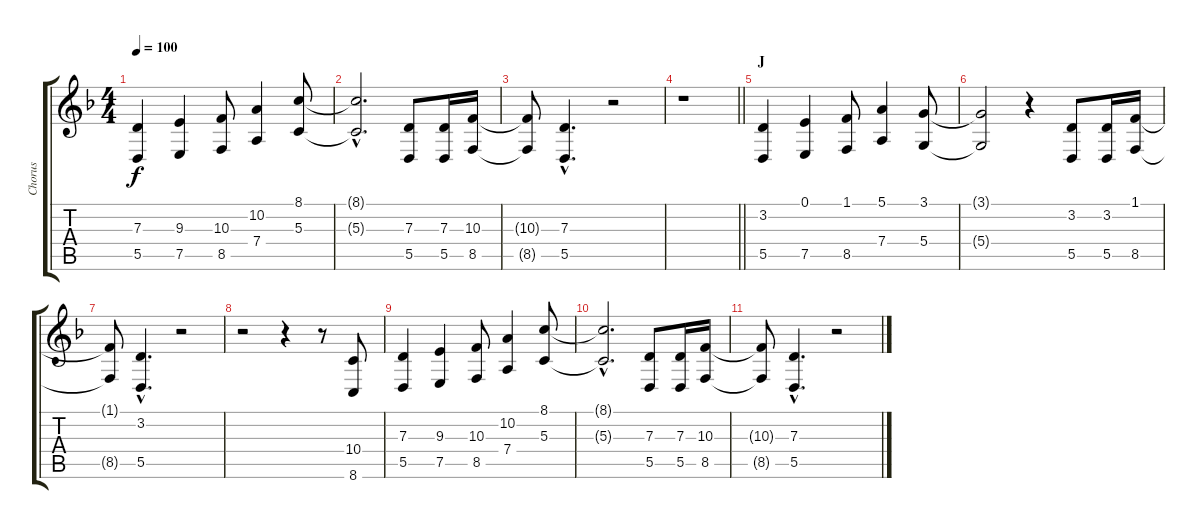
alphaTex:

\track ("Chorus" "Chorus") {instrument tenorsax}
\staff {score tabs}
\tuning (E4 B3 G3 D3 A2 E2) {hide}
\ts (4 4)
\tempo 100
\clef g2
\ks f
(7.3 5.5).4{dy f} (9.3 7.5).4 (10.3 8.5).8 (10.2 7.4).4 (8.1 5.3).8 |
(8.1{hac t} 5.3{hac t}).2{d} (7.3 5.5).8 (7.3 5.5).16 (10.3 8.5).16 |
(10.3{t} 8.5{t}).8 (7.3{hac} 5.5{hac}).4{d} r.2 |
\barLineRight lightlight
r.1 |
\section ("" "J")
(3.2 5.5).4 (0.1 7.5).4 (1.1 8.5).8 (5.1 7.4).4 (3.1 5.4).8 |
(3.1{t} 5.4{t}).2 r.4 (3.2 5.5).8 (3.2 5.5).16 (1.1 8.5).16 |
(1.1{t} 8.5{t}).8 (3.2{hac} 5.5{hac}).4{d} r.2 |
r.2 r.4 r.8 (10.4 8.6).8 |
(7.3 5.5).4 (9.3 7.5).4 (10.3 8.5).8 (10.2 7.4).4 (8.1 5.3).8 |
(8.1{hac t} 5.3{hac t}).2{d} (7.3 5.5).8 (7.3 5.5).16 (10.3 8.5).16 |
(10.3{t} 8.5{t}).8 (7.3{hac} 5.5{hac}).4{d} r.2
